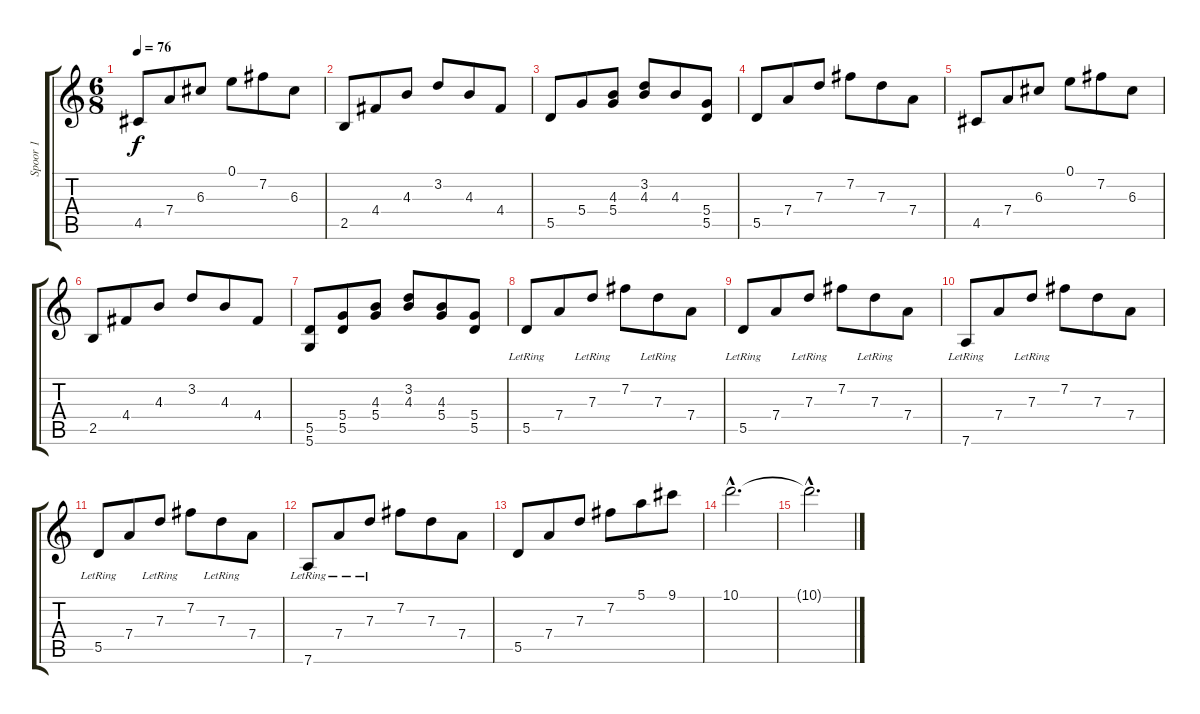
\track ("Spoor 1" "Spoor 1") {instrument acousticguitarsteel}
\staff {score tabs}
\tuning (E4 B3 G3 D3 A2 D2) {hide}
\ts (6 8)
\tempo 76
\clef g2
\ks c
4.5.8{dy f} 7.4.8 6.3.8 0.1.8 7.2.8 6.3.8 |
2.5.8 4.4.8 4.3.8 3.2.8 4.3.8 4.4.8 |
5.5.8 5.4.8 (4.3 5.4).8 (3.2 4.3).8 4.3.8 (5.4 5.5).8 |
5.5.8{instrument tremolostrings} 7.4.8 7.3.8 7.2.8 7.3.8 7.4.8 |
4.5.8 7.4.8 6.3.8 0.1.8 7.2.8 6.3.8 |
2.5.8 4.4.8 4.3.8 3.2.8 4.3.8 4.4.8 |
(5.5 5.6).8 (5.4 5.5).8 (4.3 5.4).8 (3.2 4.3).8 (4.3 5.4).8 (5.4 5.5).8 |
5.5{lr}.8{instrument acousticguitarsteel} 7.4.8 7.3{lr}.8 7.2.8 7.3{lr}.8 7.4.8 |
5.5{lr}.8{instrument acousticguitarsteel} 7.4.8 7.3{lr}.8 7.2.8 7.3{lr}.8 7.4.8 |
7.6{lr}.8 7.4.8 7.3{lr}.8 7.2.8 7.3.8 7.4.8 |
5.5{lr}.8{instrument acousticguitarsteel} 7.4.8 7.3{lr}.8 7.2.8 7.3{lr}.8 7.4.8 |
7.6{lr}.8 7.4{lr}.8 7.3{lr}.8 7.2.8 7.3.8 7.4.8 |
5.5.8 7.4.8 7.3.8 7.2.8 5.1.8 9.1.8 |
10.1{hac}.2{d} |
10.1{hac t}.2{d}
